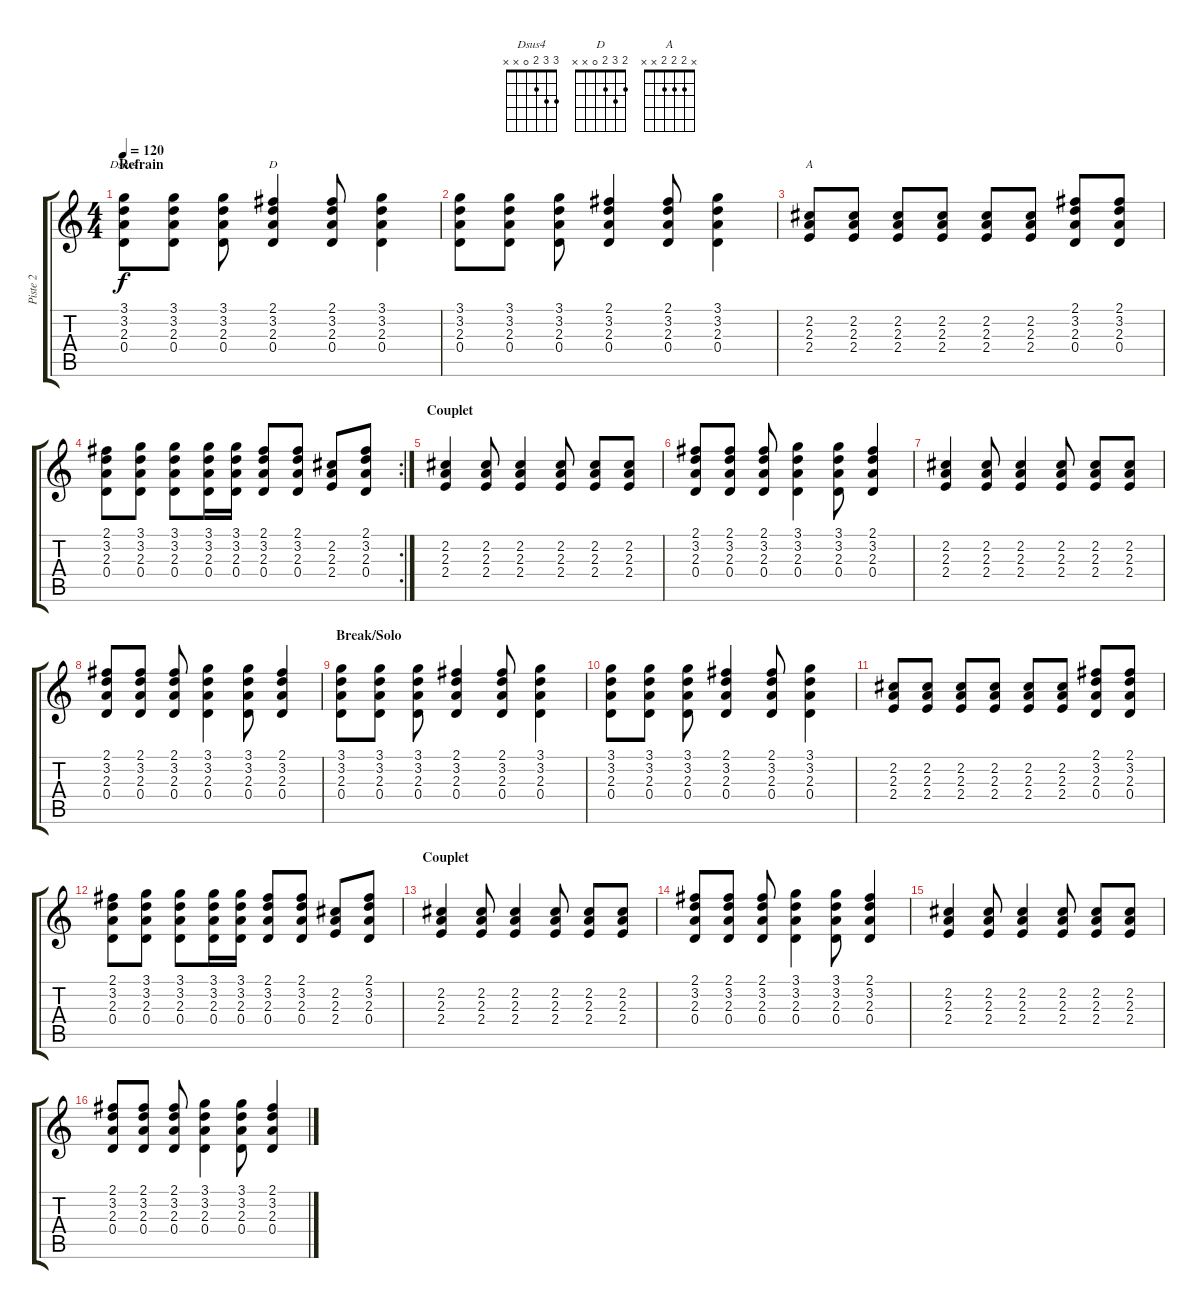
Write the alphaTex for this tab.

\track ("Piste 2" "Piste 2") {instrument acousticguitarnylon}
\staff {score tabs}
\tuning (E4 B3 G3 D3 A2 E2) {hide}
\chord ("Dsus4" 3 3 2 0 x x)
\chord ("D" 2 3 2 0 x x)
\chord ("A" x 2 2 2 x x)
\ts (4 4)
\section ("" "Refrain")
\tempo 120
\clef g2
\ks c
(3.1 3.2 2.3 0.4).8{ch "Dsus4" dy f instrument acousticguitarnylon} (3.1 3.2 2.3 0.4).8 (3.1 3.2 2.3 0.4).8 (2.1 3.2 2.3 0.4).4{ch "D"} (2.1 3.2 2.3 0.4).8 (3.1 3.2 2.3 0.4).4 |
(3.1 3.2 2.3 0.4).8 (3.1 3.2 2.3 0.4).8 (3.1 3.2 2.3 0.4).8 (2.1 3.2 2.3 0.4).4 (2.1 3.2 2.3 0.4).8 (3.1 3.2 2.3 0.4).4 |
(2.2 2.3 2.4).8{ch "A"} (2.2 2.3 2.4).8 (2.2 2.3 2.4).8 (2.2 2.3 2.4).8 (2.2 2.3 2.4).8 (2.2 2.3 2.4).8 (2.1 3.2 2.3 0.4).8 (2.1 3.2 2.3 0.4).8 |
\rc 2
(2.1 3.2 2.3 0.4).8 (3.1 3.2 2.3 0.4).8 (3.1 3.2 2.3 0.4).8 (3.1 3.2 2.3 0.4).16 (3.1 3.2 2.3 0.4).16 (2.1 3.2 2.3 0.4).8 (2.1 3.2 2.3 0.4).8 (2.2 2.3 2.4).8 (2.1 3.2 2.3 0.4).8 |
\section ("" "Couplet")
(2.2 2.3 2.4).4 (2.2 2.3 2.4).8 (2.2 2.3 2.4).4 (2.2 2.3 2.4).8 (2.2 2.3 2.4).8 (2.2 2.3 2.4).8 |
(2.1 3.2 2.3 0.4).8 (2.1 3.2 2.3 0.4).8 (2.1 3.2 2.3 0.4).8 (3.1 3.2 2.3 0.4).4 (3.1 3.2 2.3 0.4).8 (2.1 3.2 2.3 0.4).4 |
(2.2 2.3 2.4).4 (2.2 2.3 2.4).8 (2.2 2.3 2.4).4 (2.2 2.3 2.4).8 (2.2 2.3 2.4).8 (2.2 2.3 2.4).8 |
(2.1 3.2 2.3 0.4).8 (2.1 3.2 2.3 0.4).8 (2.1 3.2 2.3 0.4).8 (3.1 3.2 2.3 0.4).4 (3.1 3.2 2.3 0.4).8 (2.1 3.2 2.3 0.4).4 |
\section ("" "Break/Solo")
(3.1 3.2 2.3 0.4).8 (3.1 3.2 2.3 0.4).8 (3.1 3.2 2.3 0.4).8 (2.1 3.2 2.3 0.4).4 (2.1 3.2 2.3 0.4).8 (3.1 3.2 2.3 0.4).4 |
(3.1 3.2 2.3 0.4).8 (3.1 3.2 2.3 0.4).8 (3.1 3.2 2.3 0.4).8 (2.1 3.2 2.3 0.4).4 (2.1 3.2 2.3 0.4).8 (3.1 3.2 2.3 0.4).4 |
(2.2 2.3 2.4).8 (2.2 2.3 2.4).8 (2.2 2.3 2.4).8 (2.2 2.3 2.4).8 (2.2 2.3 2.4).8 (2.2 2.3 2.4).8 (2.1 3.2 2.3 0.4).8 (2.1 3.2 2.3 0.4).8 |
(2.1 3.2 2.3 0.4).8 (3.1 3.2 2.3 0.4).8 (3.1 3.2 2.3 0.4).8 (3.1 3.2 2.3 0.4).16 (3.1 3.2 2.3 0.4).16 (2.1 3.2 2.3 0.4).8 (2.1 3.2 2.3 0.4).8 (2.2 2.3 2.4).8 (2.1 3.2 2.3 0.4).8 |
\section ("" "Couplet")
(2.2 2.3 2.4).4 (2.2 2.3 2.4).8 (2.2 2.3 2.4).4 (2.2 2.3 2.4).8 (2.2 2.3 2.4).8 (2.2 2.3 2.4).8 |
(2.1 3.2 2.3 0.4).8 (2.1 3.2 2.3 0.4).8 (2.1 3.2 2.3 0.4).8 (3.1 3.2 2.3 0.4).4 (3.1 3.2 2.3 0.4).8 (2.1 3.2 2.3 0.4).4 |
(2.2 2.3 2.4).4 (2.2 2.3 2.4).8 (2.2 2.3 2.4).4 (2.2 2.3 2.4).8 (2.2 2.3 2.4).8 (2.2 2.3 2.4).8 |
(2.1 3.2 2.3 0.4).8 (2.1 3.2 2.3 0.4).8 (2.1 3.2 2.3 0.4).8 (3.1 3.2 2.3 0.4).4 (3.1 3.2 2.3 0.4).8 (2.1 3.2 2.3 0.4).4
